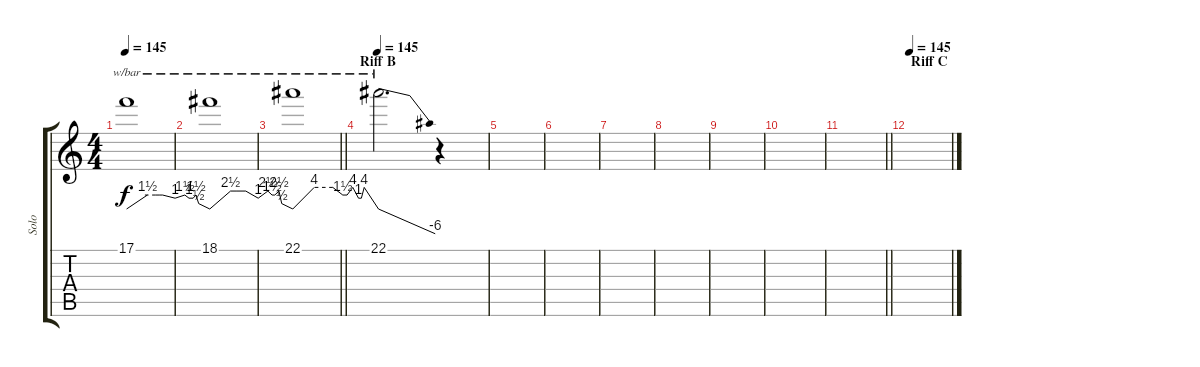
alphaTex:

\track ("Solo" "Solo") {instrument distortionguitar}
\staff {score tabs}
\tuning (C4 G3 Eb3 Bb2 F2 C2) {hide}
\ts (4 4)
\tempo 145
\clef g2
\ks c
17.1.1{tbe (custom default 0 0 15 6 21 6 24 6 26 6 35 4 42 6 45 4 48 4 50 6 52 2 60 0) dy f} |
18.1.1{tbe (custom default 0 0 15 10 19 10 24 10 26 10 35 4 42 10 45 6 47 6 50 10 52 2 60 0)} |
\barLineRight lightlight
22.1.1{tbe (custom default 0 0 15 16 28 16 35 6 38 6 42 16 46 4 48 4 50 16 60 0)} |
\section ("" "Riff B")
\tempo 145
22.1.2{d tbe (dive default 0 0 60 -24)} r.4 |
|
|
|
|
|
|
\barLineRight lightlight
|
\section ("" "Riff C")
\tempo 145
